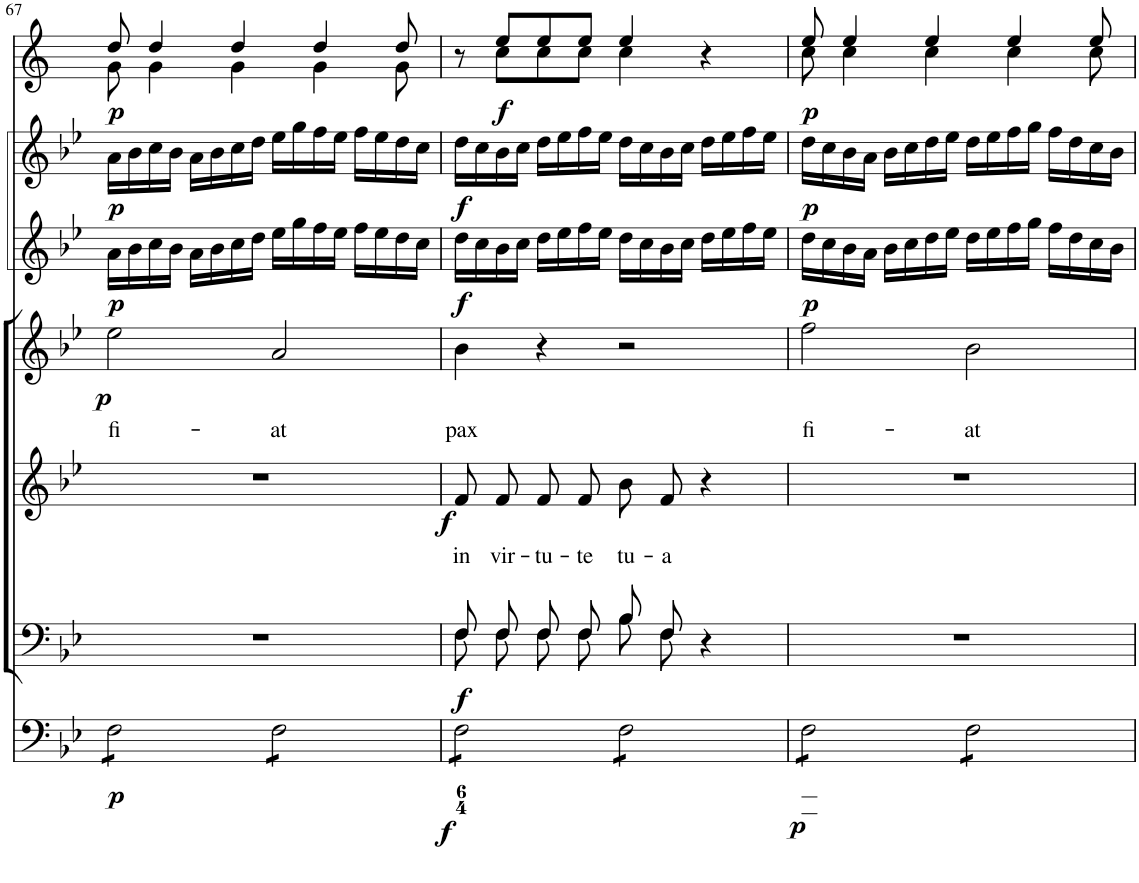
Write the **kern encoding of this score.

**kern	**dynam	**kern	**dynam	**kern	**text	**dynam	**kern	**text	**dynam	**kern	**dynam	**kern	**dynam	**kern	**dynam
*part7	*part7	*part6	*part6	*part5	*part5	*part5	*part4	*part4	*part4	*part3	*part3	*part2	*part2	*part1	*part1
*staff7	*staff7	*staff6	*staff6	*staff5	*staff5	*staff5	*staff4	*staff4	*staff4	*staff3	*staff3	*staff2	*staff2	*staff1	*staff1
*I"Organ	*	*I"Voice	*	*I"Alto	*	*	*I"Voice	*	*	*I"Violino 2	*	*I"Violino 1	*	*I"Clarini in B[b]	*
*	*	*	*	*	*	*	*	*	*	*I'Vln	*	*I'Vln	*	*	*
!!LO:PB:g=z
*clefF4	*	*clefF4	*	*clefG2	*	*	*clefG2	*	*	*clefG2	*	*clefG2	*	*clefG2	*
*	*	*	*	*	*	*	*	*	*	*	*	*	*	*Trd1c2	*
*k[b-e-]	*	*k[b-e-]	*	*k[b-e-]	*	*	*k[b-e-]	*	*	*k[b-e-]	*	*k[b-e-]	*	*k[]	*
*M4/4	*	*M4/4	*	*M4/4	*	*	*M4/4	*	*	*M4/4	*	*M4/4	*	*M4/4	*
*met(c)	*	*met(c)	*	*met(c)	*	*	*met(c)	*	*	*met(c)	*	*met(c)	*	*met(c)	*
=67	=67	=67	=67	=67	=67	=67	=67	=67	=67	=67	=67	=67	=67	=67	=67
!	!LO:DY:b	!	!	!	!	!	!	!LO:LY:b	!LO:DY:b	!	!LO:DY:b	!	!LO:DY:b	!	!LO:DY:b
*	*	*	*	*	*	*	*	*	*	*	*	*	*	*^	*
*tremolo	*	*	*	*	*	*	*	*	*	*	*	*	*	*	*	*
8F\L	p	1r	.	1r	.	.	2ee-\	fi-	p	16a\LL	p	16a\LL	p	8dd/	8g\	p
.	.	.	.	.	.	.	.	.	.	16b-\	.	16b-\	.	.	.	.
8F\	.	.	.	.	.	.	.	.	.	16cc\	.	16cc\	.	4dd/	4g\	.
.	.	.	.	.	.	.	.	.	.	16b-\JJ	.	16b-\JJ	.	.	.	.
8F\	.	.	.	.	.	.	.	.	.	16a\LL	.	16a\LL	.	.	.	.
.	.	.	.	.	.	.	.	.	.	16b-\	.	16b-\	.	.	.	.
8F\J	.	.	.	.	.	.	.	.	.	16cc\	.	16cc\	.	4dd/	4g\	.
.	.	.	.	.	.	.	.	.	.	16dd\JJ	.	16dd\JJ	.	.	.	.
!	!	!	!	!	!	!	!	!LO:LY:b	!	!	!	!	!	!	!	!
8F\L	.	.	.	.	.	.	2a/	-at	.	16ee-\LL	.	16ee-\LL	.	.	.	.
.	.	.	.	.	.	.	.	.	.	16gg\	.	16gg\	.	.	.	.
8F\	.	.	.	.	.	.	.	.	.	16ff\	.	16ff\	.	4dd/	4g\	.
.	.	.	.	.	.	.	.	.	.	16ee-\JJ	.	16ee-\JJ	.	.	.	.
8F\	.	.	.	.	.	.	.	.	.	16ff\LL	.	16ff\LL	.	.	.	.
.	.	.	.	.	.	.	.	.	.	16ee-\	.	16ee-\	.	.	.	.
8F\J	.	.	.	.	.	.	.	.	.	16dd\	.	16dd\	.	8dd/	8g\	.
.	.	.	.	.	.	.	.	.	.	16cc\JJ	.	16cc\JJ	.	.	.	.
=68	=68	=68	=68	=68	=68	=68	=68	=68	=68	=68	=68	=68	=68	=68	=68	=68
*	*	*^	*	*	*	*	*	*	*	*	*	*	*	*	*	*
!	!LO:DY:b	!	!	!LO:DY:b	!	!LO:LY:b	!LO:DY:b	!	!LO:LY:b	!	!	!LO:DY:b	!	!LO:DY:b	!	!	!
8F\L	f	8F/L	8F\L	f	8f/L	in	f	4b-\	pax	.	16dd\LL	f	16dd\LL	f	8r	8ryy	.
.	.	.	.	.	.	.	.	.	.	.	16cc\	.	16cc\	.	.	.	.
!	!	!	!	!	!	!LO:LY:b	!	!	!	!	!	!	!	!	!	!	!LO:DY:b
8F\	.	8F/J	8F\J	.	8f/J	vir-	.	.	.	.	16b-\	.	16b-\	.	8ee/L	8cc\L	f
.	.	.	.	.	.	.	.	.	.	.	16cc\JJ	.	16cc\JJ	.	.	.	.
!	!	!	!	!	!	!LO:LY:b	!	!	!	!	!	!	!	!	!	!	!
8F\	.	8F/L	8F\L	.	8f/L	-tu-	.	4r	.	.	16dd\LL	.	16dd\LL	.	8ee/	8cc\	.
.	.	.	.	.	.	.	.	.	.	.	16ee-\	.	16ee-\	.	.	.	.
!	!	!	!	!	!	!LO:LY:b	!	!	!	!	!	!	!	!	!	!	!
8F\J	.	8F/J	8F\J	.	8f/J	-te	.	.	.	.	16ff\	.	16ff\	.	8ee/J	8cc\J	.
.	.	.	.	.	.	.	.	.	.	.	16ee-\JJ	.	16ee-\JJ	.	.	.	.
!	!	!	!	!	!	!LO:LY:b	!	!	!	!	!	!	!	!	!	!	!
8F\L	.	8B-/L	8B-\L	.	8b-/L	tu-	.	2r	.	.	16dd\LL	.	16dd\LL	.	4ee/	4cc\	.
.	.	.	.	.	.	.	.	.	.	.	16cc\	.	16cc\	.	.	.	.
!	!	!	!	!	!	!LO:LY:b	!	!	!	!	!	!	!	!	!	!	!
8F\	.	8F/J	8F\J	.	8f/J	-a	.	.	.	.	16b-\	.	16b-\	.	.	.	.
.	.	.	.	.	.	.	.	.	.	.	16cc\JJ	.	16cc\JJ	.	.	.	.
8F\	.	4r	4ryy	.	4r	.	.	.	.	.	16dd\LL	.	16dd\LL	.	4r	4ryy	.
.	.	.	.	.	.	.	.	.	.	.	16ee-\	.	16ee-\	.	.	.	.
8F\J	.	.	.	.	.	.	.	.	.	.	16ff\	.	16ff\	.	.	.	.
.	.	.	.	.	.	.	.	.	.	.	16ee-\JJ	.	16ee-\JJ	.	.	.	.
*	*	*v	*v	*	*	*	*	*	*	*	*	*	*	*	*	*	*
=69	=69	=69	=69	=69	=69	=69	=69	=69	=69	=69	=69	=69	=69	=69	=69	=69
!	!LO:DY:b	!	!	!	!	!	!	!LO:LY:b	!	!	!LO:DY:b	!	!LO:DY:b	!	!	!LO:DY:b
8F\L	p	1r	.	1r	.	.	2ff\	fi-	.	16dd\LL	p	16dd\LL	p	8ee/	8cc\	p
.	.	.	.	.	.	.	.	.	.	16cc\	.	16cc\	.	.	.	.
8F\	.	.	.	.	.	.	.	.	.	16b-\	.	16b-\	.	4ee/	4cc\	.
.	.	.	.	.	.	.	.	.	.	16a\JJ	.	16a\JJ	.	.	.	.
8F\	.	.	.	.	.	.	.	.	.	16b-\LL	.	16b-\LL	.	.	.	.
.	.	.	.	.	.	.	.	.	.	16cc\	.	16cc\	.	.	.	.
8F\J	.	.	.	.	.	.	.	.	.	16dd\	.	16dd\	.	4ee/	4cc\	.
.	.	.	.	.	.	.	.	.	.	16ee-\JJ	.	16ee-\JJ	.	.	.	.
!	!	!	!	!	!	!	!	!LO:LY:b	!	!	!	!	!	!	!	!
8F\L	.	.	.	.	.	.	2b-\	-at	.	16dd\LL	.	16dd\LL	.	.	.	.
.	.	.	.	.	.	.	.	.	.	16ee-\	.	16ee-\	.	.	.	.
8F\	.	.	.	.	.	.	.	.	.	16ff\	.	16ff\	.	4ee/	4cc\	.
.	.	.	.	.	.	.	.	.	.	16gg\JJ	.	16gg\JJ	.	.	.	.
8F\	.	.	.	.	.	.	.	.	.	16ff\LL	.	16ff\LL	.	.	.	.
.	.	.	.	.	.	.	.	.	.	16dd\	.	16dd\	.	.	.	.
8F\J	.	.	.	.	.	.	.	.	.	16cc\	.	16cc\	.	8ee/	8cc\	.
*Xtremolo	*	*	*	*	*	*	*	*	*	*	*	*	*	*	*	*
.	.	.	.	.	.	.	.	.	.	16b-\JJ	.	16b-\JJ	.	.	.	.
*	*	*	*	*	*	*	*	*	*	*	*	*	*	*v	*v	*
=	=	=	=	=	=	=	=	=	=	=	=	=	=	=	=
*-	*-	*-	*-	*-	*-	*-	*-	*-	*-	*-	*-	*-	*-	*-	*-
